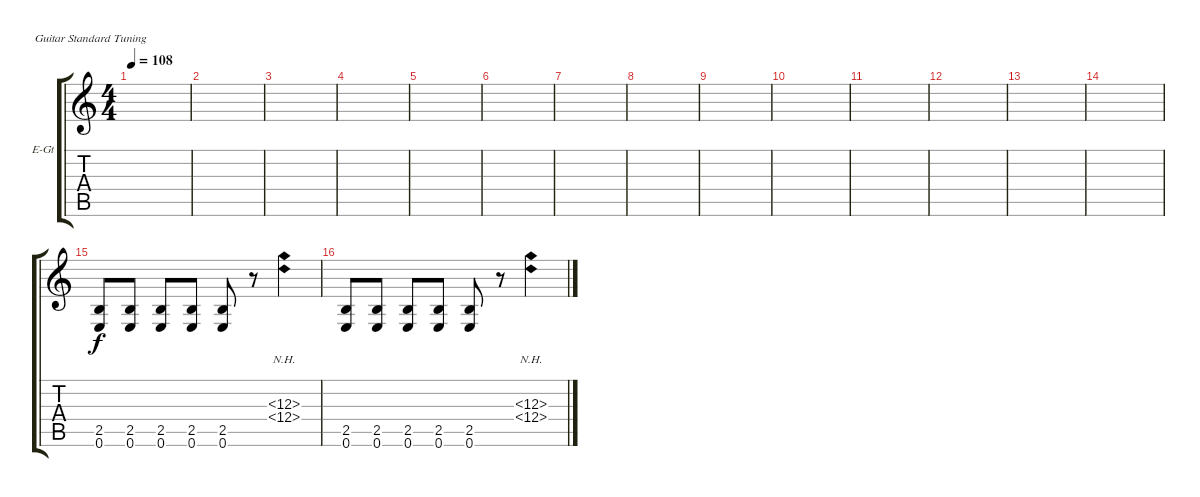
\defaultSystemsLayout 4
\bracketExtendMode groupsimilarinstruments
\firstSystemTrackNameOrientation horizontal
\otherSystemsTrackNameOrientation horizontal
\track ("Electric Guitar" "E-Gt") {instrument distortionguitar}
\staff {score tabs}
\tuning (E4 B3 G3 D3 A2 E2)
\ts (4 4)
\tempo 108
\clef g2
\scale
0.333333
\ks c
|
\scale
0.333333 |
\scale
0.333333 |
\scale
0.333333 |
\scale
0.333333 |
\scale
0.333333 |
\scale
0.333333 |
\scale
0.333333 |
\scale
0.333333 |
\scale
0.333333 |
\scale
0.333333 |
\scale
0.333333 |
\scale
0.333333 |
\scale
0.333333 |
\scale
0.333333 (0.6 2.5).8 (0.6 2.5).8 (0.6 2.5).8 (0.6 2.5).8 (0.6 2.5).8 r.8 (12.3{nh} 12.4{nh}).4 |
\scale
0.333333 (0.6 2.5).8 (0.6 2.5).8 (0.6 2.5).8 (0.6 2.5).8 (0.6 2.5).8 r.8 (12.3{nh} 12.4{nh}).4
